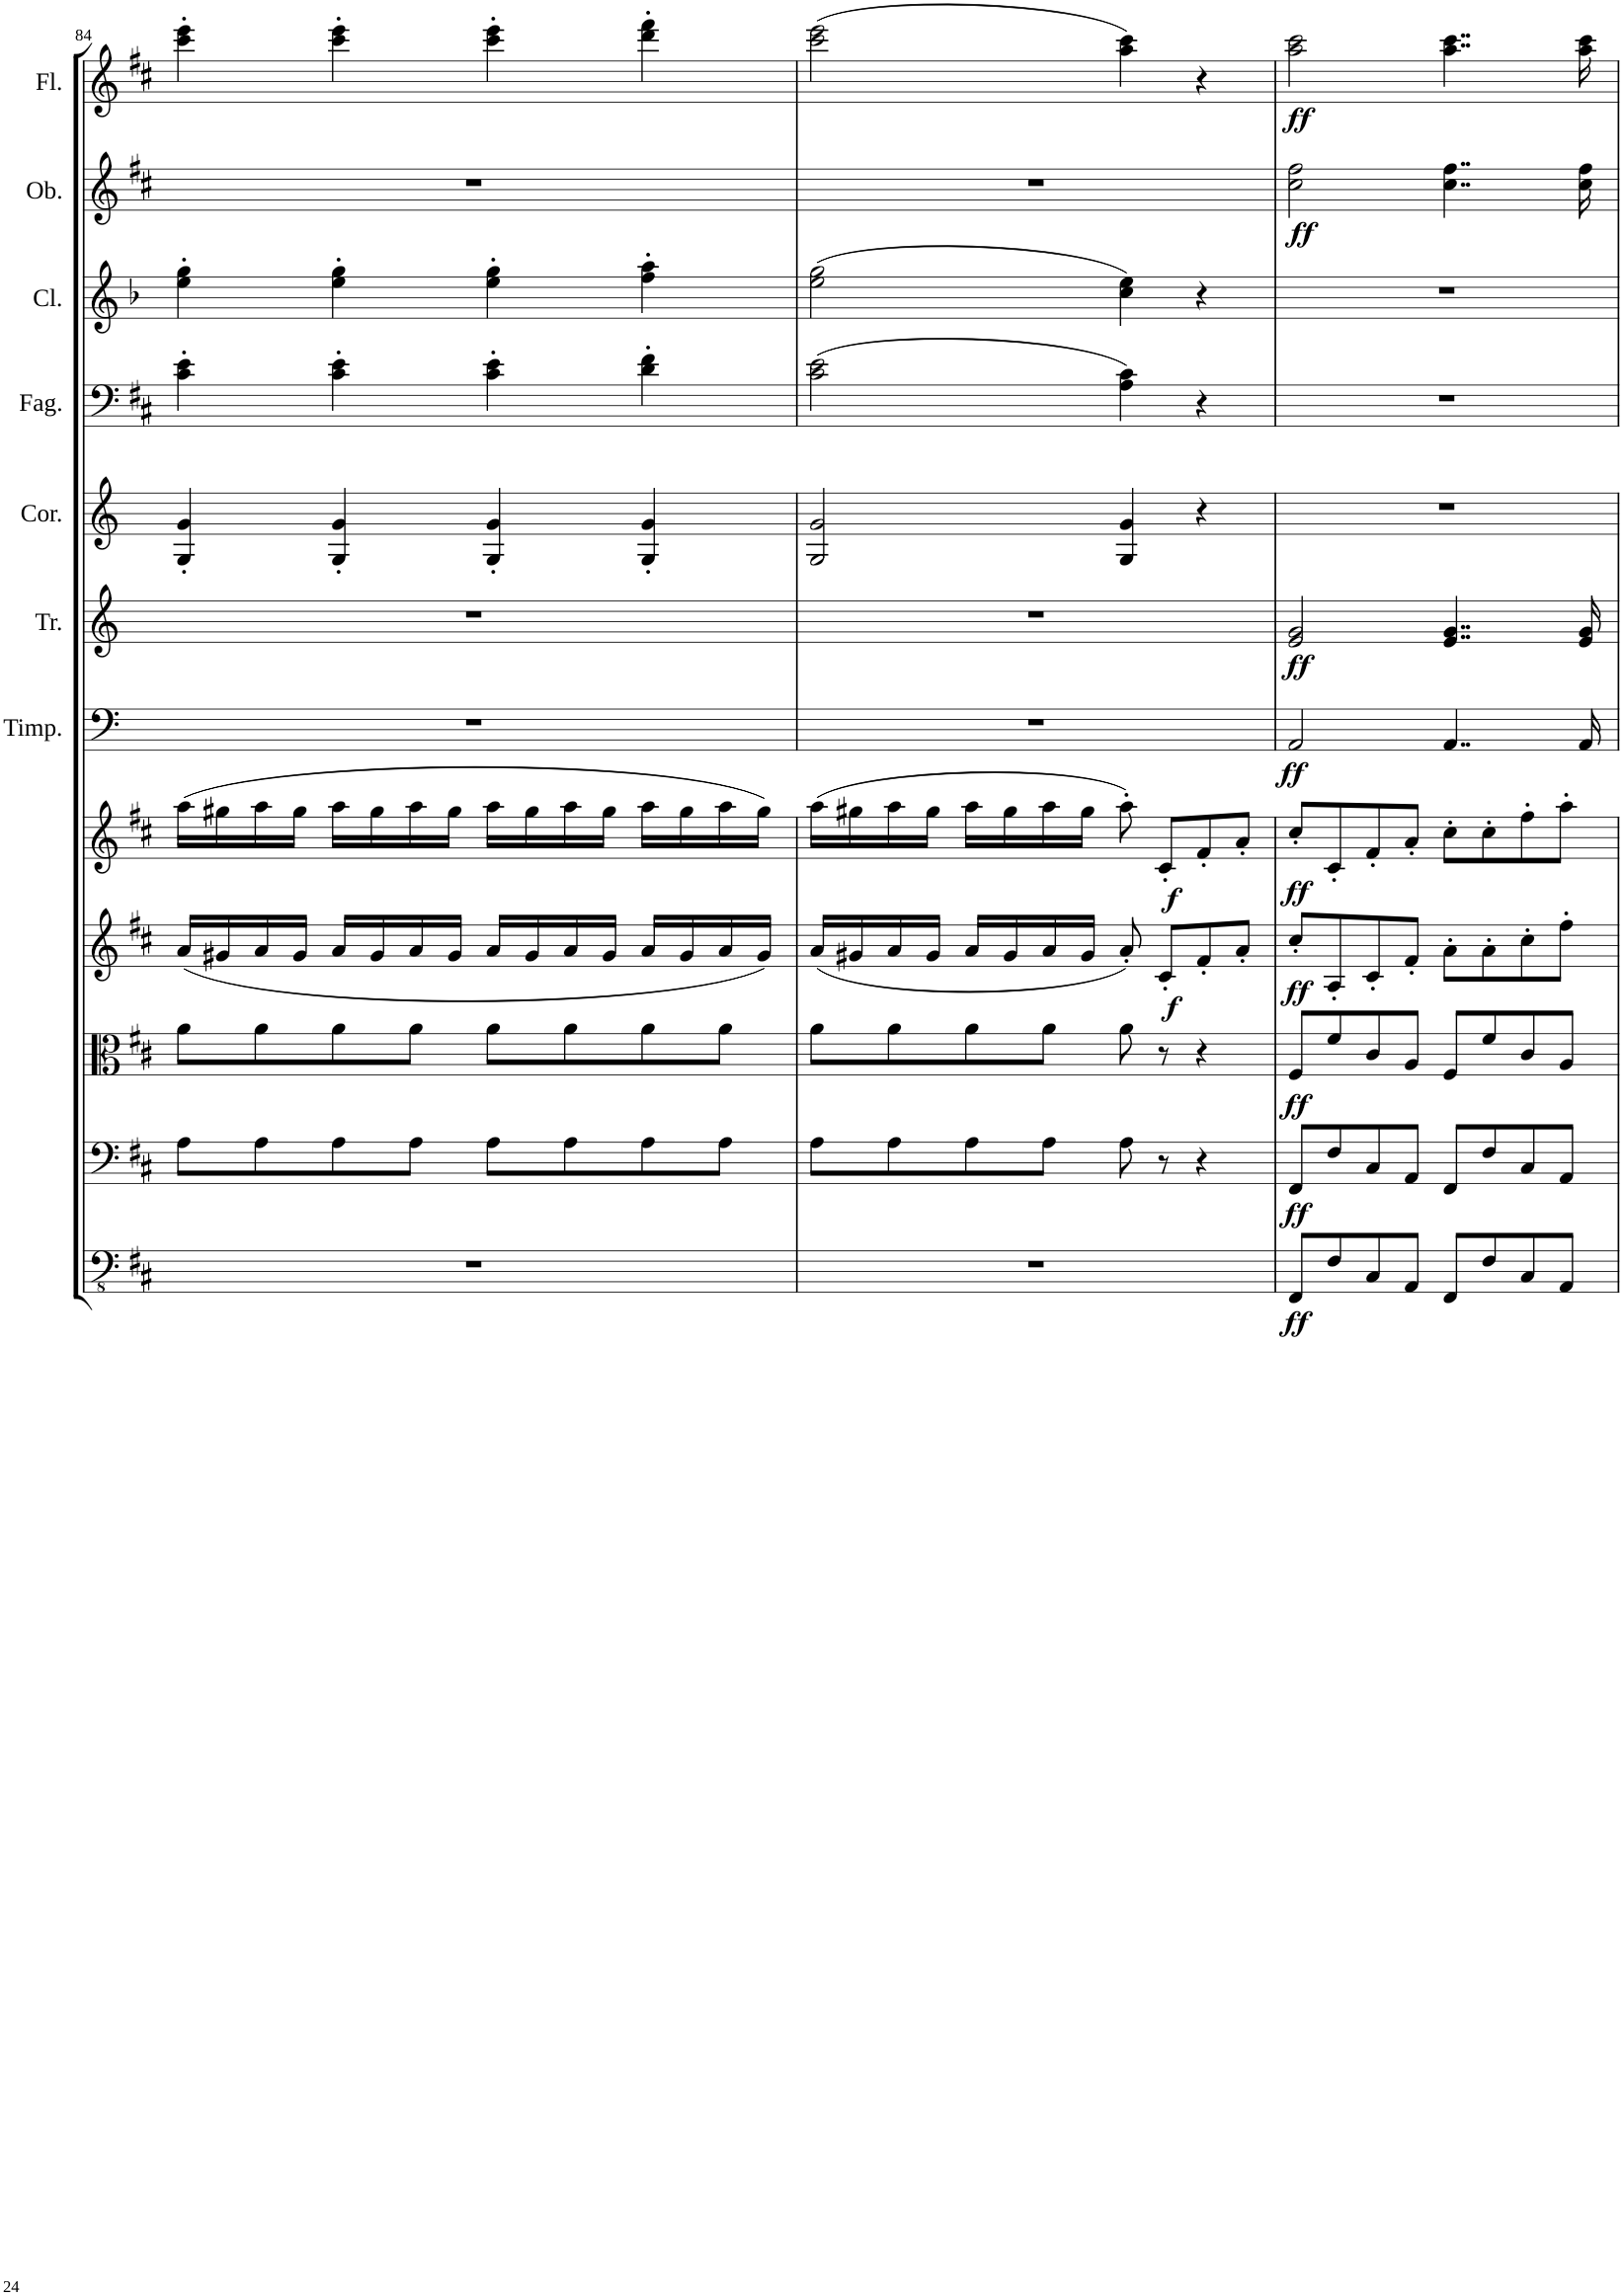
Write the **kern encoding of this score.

**kern	**dynam	**kern	**dynam	**kern	**dynam	**kern	**dynam	**kern	**dynam	**kern	**dynam	**kern	**dynam	**kern	**kern	**kern	**kern	**dynam	**kern	**dynam
*part12	*part12	*part11	*part11	*part10	*part10	*part9	*part9	*part8	*part8	*part7	*part7	*part6	*part6	*part5	*part4	*part3	*part2	*part2	*part1	*part1
*staff12	*staff12	*staff11	*staff11	*staff10	*staff10	*staff9	*staff9	*staff8	*staff8	*staff7	*staff7	*staff6	*staff6	*staff5	*staff4	*staff3	*staff2	*staff2	*staff1	*staff1
*I"Basso	*	*I"Violoncello	*	*I"Viola	*	*I"Violino II	*	*I"Violino I	*	*I"Timpani	*	*I"Trombe in D	*	*I"Corni in D	*I"Fagotti	*I"Clarinetti in A	*I"Oboi	*	*I"Flauti	*
*	*	*	*	*	*	*	*	*	*	*I'Timp.	*	*I'Tr.	*	*I'Cor.	*I'Fag.	*I'Cl.	*I'Ob.	*	*I'Fl.	*
!!LO:PB:g=z
*clefFv4	*	*clefF4	*	*clefC3	*	*clefG2	*	*clefG2	*	*clefF4	*	*clefG2	*	*clefG2	*clefF4	*clefG2	*clefG2	*	*clefG2	*
*	*	*	*	*	*	*	*	*	*	*	*	*Trd-1c-2	*	*Trd6c10	*	*Trd2c3	*	*	*	*
*k[f#c#]	*	*k[f#c#]	*	*k[f#c#]	*	*k[f#c#]	*	*k[f#c#]	*	*k[]	*	*k[]	*	*k[]	*k[f#c#]	*k[b-]	*k[f#c#]	*	*k[f#c#]	*
*M4/4	*	*M4/4	*	*M4/4	*	*M4/4	*	*M4/4	*	*M4/4	*	*M4/4	*	*M4/4	*M4/4	*M4/4	*M4/4	*	*M4/4	*
*met(c)	*	*met(c)	*	*met(c)	*	*met(c)	*	*met(c)	*	*met(c)	*	*met(c)	*	*met(c)	*met(c)	*met(c)	*met(c)	*	*met(c)	*
=84	=84	=84	=84	=84	=84	=84	=84	=84	=84	=84	=84	=84	=84	=84	=84	=84	=84	=84	=84	=84
1r	.	8A\L	.	8a\L	.	(16a/LL	.	(16aa\LL	.	1r	.	1r	.	4G/' 4g/'	4c#\' 4e\'	4ee\' 4gg\'	1r	.	4ccc#\' 4eee\'	.
.	.	.	.	.	.	16g#X/	.	16gg#X\	.	.	.	.	.	.	.	.	.	.	.	.
.	.	8A\	.	8a\	.	16a/	.	16aa\	.	.	.	.	.	.	.	.	.	.	.	.
.	.	.	.	.	.	16g#/JJ	.	16gg#\JJ	.	.	.	.	.	.	.	.	.	.	.	.
.	.	8A\	.	8a\	.	16a/LL	.	16aa\LL	.	.	.	.	.	4G/' 4g/'	4c#\' 4e\'	4ee\' 4gg\'	.	.	4ccc#\' 4eee\'	.
.	.	.	.	.	.	16g#/	.	16gg#\	.	.	.	.	.	.	.	.	.	.	.	.
.	.	8A\J	.	8a\J	.	16a/	.	16aa\	.	.	.	.	.	.	.	.	.	.	.	.
.	.	.	.	.	.	16g#/JJ	.	16gg#\JJ	.	.	.	.	.	.	.	.	.	.	.	.
.	.	8A\L	.	8a\L	.	16a/LL	.	16aa\LL	.	.	.	.	.	4G/' 4g/'	4c#\' 4e\'	4ee\' 4gg\'	.	.	4ccc#\' 4eee\'	.
.	.	.	.	.	.	16g#/	.	16gg#\	.	.	.	.	.	.	.	.	.	.	.	.
.	.	8A\	.	8a\	.	16a/	.	16aa\	.	.	.	.	.	.	.	.	.	.	.	.
.	.	.	.	.	.	16g#/JJ	.	16gg#\JJ	.	.	.	.	.	.	.	.	.	.	.	.
.	.	8A\	.	8a\	.	16a/LL	.	16aa\LL	.	.	.	.	.	4G/' 4g/'	4d\' 4f#\'	4ff\' 4aa\'	.	.	4ddd\' 4fff#\'	.
.	.	.	.	.	.	16g#/	.	16gg#\	.	.	.	.	.	.	.	.	.	.	.	.
.	.	8A\J	.	8a\J	.	16a/	.	16aa\	.	.	.	.	.	.	.	.	.	.	.	.
.	.	.	.	.	.	16g#/JJ)	.	16gg#\JJ)	.	.	.	.	.	.	.	.	.	.	.	.
=85	=85	=85	=85	=85	=85	=85	=85	=85	=85	=85	=85	=85	=85	=85	=85	=85	=85	=85	=85	=85
1r	.	8A\L	.	8a\L	.	(16a/LL	.	(16aa\LL	.	1r	.	1r	.	2G/ 2g/	(2c#\ 2e\	(2ee\ 2gg\	1r	.	(2ccc#\ 2eee\	.
.	.	.	.	.	.	16g#X/	.	16gg#X\	.	.	.	.	.	.	.	.	.	.	.	.
.	.	8A\	.	8a\	.	16a/	.	16aa\	.	.	.	.	.	.	.	.	.	.	.	.
.	.	.	.	.	.	16g#/JJ	.	16gg#\JJ	.	.	.	.	.	.	.	.	.	.	.	.
.	.	8A\	.	8a\	.	16a/LL	.	16aa\LL	.	.	.	.	.	.	.	.	.	.	.	.
.	.	.	.	.	.	16g#/	.	16gg#\	.	.	.	.	.	.	.	.	.	.	.	.
.	.	8A\J	.	8a\J	.	16a/	.	16aa\	.	.	.	.	.	.	.	.	.	.	.	.
.	.	.	.	.	.	16g#/JJ	.	16gg#\JJ	.	.	.	.	.	.	.	.	.	.	.	.
.	.	8A\	.	8a\	.	8a'/)	.	8aa'\)	.	.	.	.	.	4G/ 4g/	4A\ 4c#\)	4cc\ 4ee\)	.	.	4aa\ 4ccc#\)	.
!	!	!	!	!	!	!	!LO:DY:b	!	!LO:DY:b	!	!	!	!	!	!	!	!	!	!	!
.	.	8r	.	8r	.	8c#'/L	f	8c#'/L	f	.	.	.	.	.	.	.	.	.	.	.
.	.	4r	.	4r	.	8f#'/	.	8f#'/	.	.	.	.	.	4r	4r	4r	.	.	4r	.
.	.	.	.	.	.	8a'/J	.	8a'/J	.	.	.	.	.	.	.	.	.	.	.	.
=86	=86	=86	=86	=86	=86	=86	=86	=86	=86	=86	=86	=86	=86	=86	=86	=86	=86	=86	=86	=86
!	!LO:DY:b	!	!LO:DY:b	!	!LO:DY:b	!	!LO:DY:b	!	!LO:DY:b	!	!LO:DY:b	!	!LO:DY:b	!	!	!	!	!LO:DY:b	!	!LO:DY:b
8FFF#/L	ff	8FF#/L	ff	8F#/L	ff	8cc#'/L	ff	8cc#'/L	ff	2AA/	ff	2e/ 2g/	ff	1r	1r	1r	2cc#\ 2ff#\	ff	2aa\ 2ccc#\	ff
8FF#/	.	8F#/	.	8f#/	.	8A'/	.	8c#'/	.	.	.	.	.	.	.	.	.	.	.	.
8CC#/	.	8C#/	.	8c#/	.	8c#'/	.	8f#'/	.	.	.	.	.	.	.	.	.	.	.	.
8AAA/J	.	8AA/J	.	8A/J	.	8f#'/J	.	8a'/J	.	.	.	.	.	.	.	.	.	.	.	.
8FFF#/L	.	8FF#/L	.	8F#/L	.	8a'\L	.	8cc#'\L	.	4..AA/	.	4..e/ 4..g/	.	.	.	.	4..cc#\ 4..ff#\	.	4..aa\ 4..ccc#\	.
8FF#/	.	8F#/	.	8f#/	.	8a'\	.	8cc#'\	.	.	.	.	.	.	.	.	.	.	.	.
8CC#/	.	8C#/	.	8c#/	.	8cc#'\	.	8ff#'\	.	.	.	.	.	.	.	.	.	.	.	.
8AAA/J	.	8AA/J	.	8A/J	.	8ff#'\J	.	8aa'\J	.	.	.	.	.	.	.	.	.	.	.	.
.	.	.	.	.	.	.	.	.	.	16AA/	.	16e/ 16g/	.	.	.	.	16cc#\ 16ff#\	.	16aa\ 16ccc#\	.
=	=	=	=	=	=	=	=	=	=	=	=	=	=	=	=	=	=	=	=	=
*-	*-	*-	*-	*-	*-	*-	*-	*-	*-	*-	*-	*-	*-	*-	*-	*-	*-	*-	*-	*-
